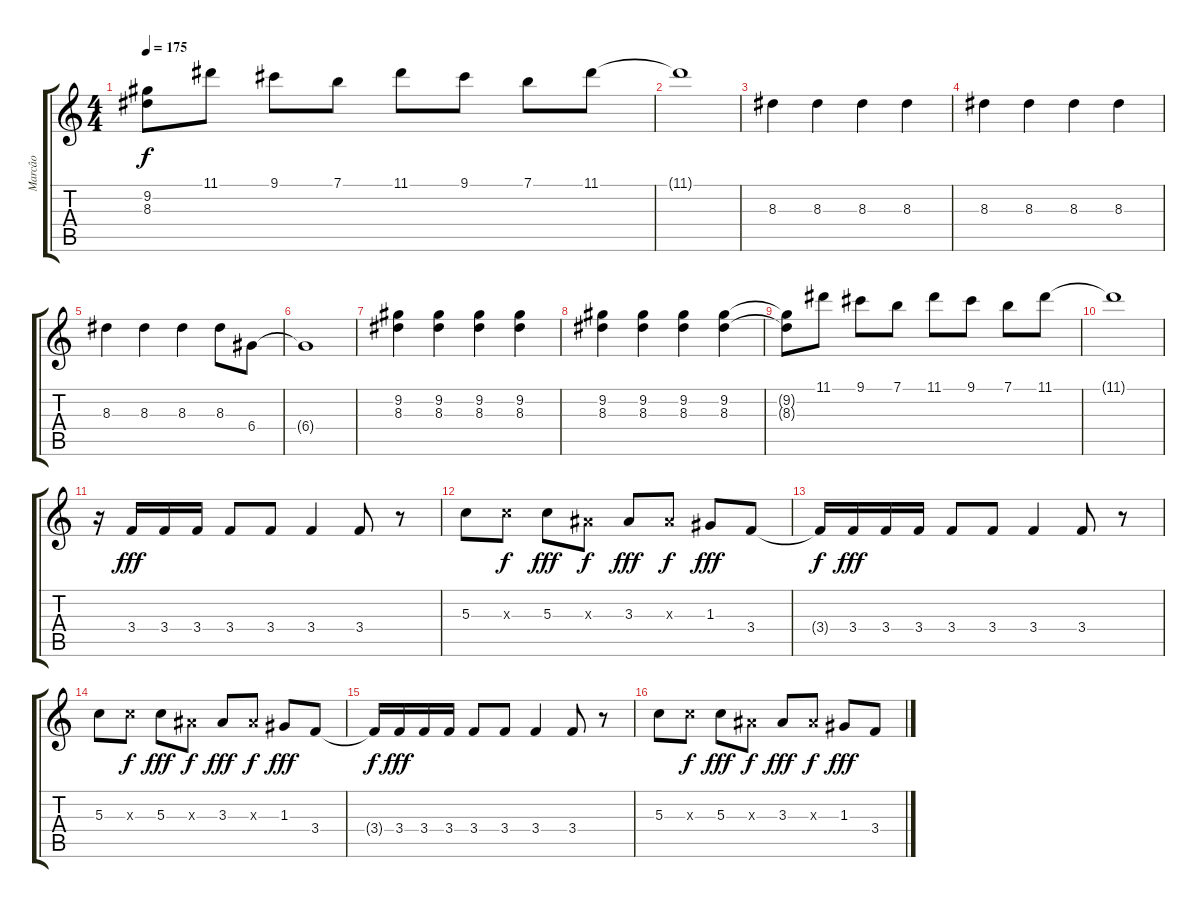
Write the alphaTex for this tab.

\track ("Marcâo" "Marcâo") {instrument overdrivenguitar}
\staff {score tabs}
\tuning (E4 B3 G3 D3 A2 E2) {hide}
\ts (4 4)
\tempo 175
\clef g2
\ks c
(9.2{t} 8.3{t}).8{dy f} 11.1.8 9.1.8 7.1.8 11.1.8 9.1.8 7.1.8 11.1.8 |
11.1{t}.1 |
8.3.4 8.3.4 8.3.4 8.3.4 |
8.3.4 8.3.4 8.3.4 8.3.4 |
8.3.4 8.3.4 8.3.4 8.3.8 6.4.8 |
6.4{t}.1 |
(9.2 8.3).4 (9.2 8.3).4 (9.2 8.3).4 (9.2 8.3).4 |
(9.2 8.3).4 (9.2 8.3).4 (9.2 8.3).4 (9.2 8.3).4 |
(9.2{t} 8.3{t}).8 11.1.8 9.1.8 7.1.8 11.1.8 9.1.8 7.1.8 11.1.8 |
11.1{t}.1 |
r.16 3.4.16{dy fff} 3.4.16 3.4.16 3.4.8 3.4.8 3.4.4 3.4.8 r.8 |
5.3.8 5.3{x}.8{dy f} 5.3.8{dy fff} 3.3{x}.8{dy f} 3.3.8{dy fff} 3.3{x}.8{dy f} 1.3.8{dy fff} 3.4.8 |
3.4{t}.16{dy f} 3.4.16{dy fff} 3.4.16 3.4.16 3.4.8 3.4.8 3.4.4 3.4.8 r.8 |
5.3.8 5.3{x}.8{dy f} 5.3.8{dy fff} 3.3{x}.8{dy f} 3.3.8{dy fff} 3.3{x}.8{dy f} 1.3.8{dy fff} 3.4.8 |
3.4{t}.16{dy f} 3.4.16{dy fff} 3.4.16 3.4.16 3.4.8 3.4.8 3.4.4 3.4.8 r.8 |
5.3.8 5.3{x}.8{dy f} 5.3.8{dy fff} 3.3{x}.8{dy f} 3.3.8{dy fff} 3.3{x}.8{dy f} 1.3.8{dy fff} 3.4.8
